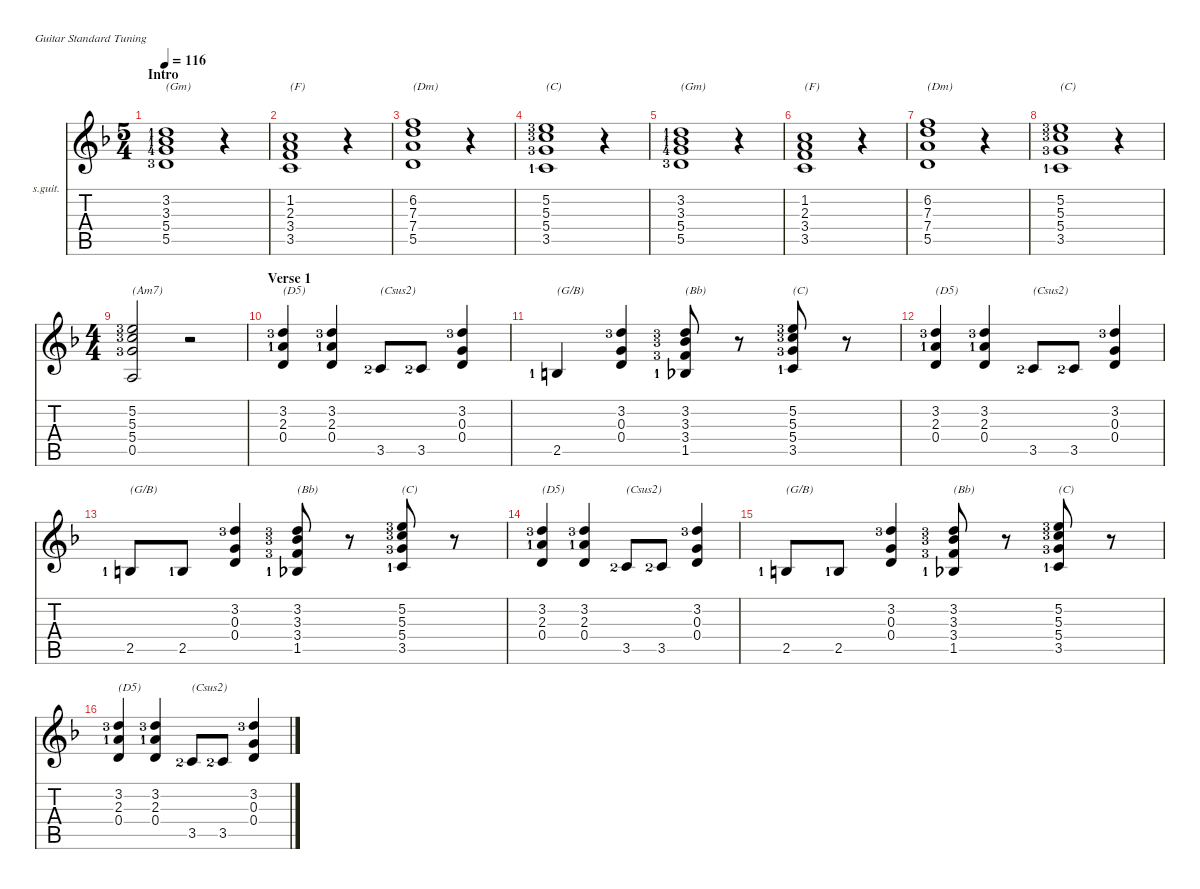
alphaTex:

\defaultSystemsLayout 4
\hideDynamics
\bracketExtendMode nobrackets
\firstSystemTrackNameOrientation horizontal
\otherSystemsTrackNameOrientation horizontal
\track ("rhythm 07" "s.guit.") {instrument acousticguitarsteel}
\staff {score tabs}
\tuning (E4 B3 G3 D3 A2 E2)
\ts (5 4)
\beaming (8 6 4)
\section ("" "Intro")
\tempo 116
\clef g2
\ks dminor
(5.5{lf 4 acc forcenatural} 5.4{lf 5 acc forcenatural} 3.3{lf 2 acc b} 3.2{lf 2 acc forcenatural}).1{txt "(Gm)" dy mf instrument acousticguitarsteel beam Up} r.4{beam Up} |
(3.5{acc forcenatural} 3.4{acc forcenatural} 2.3{acc forcenatural} 1.2{acc forcenatural}).1{txt "(F)" beam Up} r.4{beam Up} |
(5.5{acc forcenatural} 7.4{acc forcenatural} 7.3{acc forcenatural} 6.2{acc forcenatural}).1{txt "(Dm)" beam Up} r.4{beam Up} |
(3.5{lf 2 acc forcenatural} 5.4{lf 4 acc forcenatural} 5.3{lf 4 acc forcenatural} 5.2{lf 4 acc forcenatural}).1{txt "(C)" beam Up} r.4{beam Up} |
(5.5{lf 4 acc forcenatural} 5.4{lf 5 acc forcenatural} 3.3{lf 2 acc b} 3.2{lf 2 acc forcenatural}).1{txt "(Gm)" beam Up} r.4{beam Up} |
(3.5{acc forcenatural} 3.4{acc forcenatural} 2.3{acc forcenatural} 1.2{acc forcenatural}).1{txt "(F)" beam Up} r.4{beam Up} |
(5.5{acc forcenatural} 7.4{acc forcenatural} 7.3{acc forcenatural} 6.2{acc forcenatural}).1{txt "(Dm)" beam Up} r.4{beam Up} |
(3.5{lf 2 acc forcenatural} 5.4{lf 4 acc forcenatural} 5.3{lf 4 acc forcenatural} 5.2{lf 4 acc forcenatural}).1{txt "(C)" beam Up} r.4{beam Up} |
\ts (4 4)
\beaming (8 2 2 2 2)
(0.5{acc forcenatural} 5.4{lf 4 acc forcenatural} 5.3{lf 4 acc forcenatural} 5.2{lf 4 acc forcenatural}).2{txt "(Am7)" beam Up} r.2{beam Up} |
\section ("" "Verse 1")
(0.4{acc forcenatural} 2.3{lf 2 acc forcenatural} 3.2{lf 4 acc forcenatural}).4{txt "(D5)" beam Up} (0.4{acc forcenatural} 2.3{lf 2 acc forcenatural} 3.2{lf 4 acc forcenatural}).4{beam Up} 3.5{lf 3 acc forcenatural}.8{txt "(Csus2)" beam Up} 3.5{lf 3 acc forcenatural}.8{beam Up} (0.3{acc forcenatural} 3.2{lf 4 acc forcenatural} 0.4{acc forcenatural}).4{beam Up} |
2.5{lf 2 acc forcenatural}.4{txt "(G/B)" beam Up} (0.3{acc forcenatural} 3.2{lf 4 acc forcenatural} 0.4{acc forcenatural}).4{beam Up} (1.5{lf 2 acc b} 3.4{lf 4 acc forcenatural} 3.3{lf 4 acc b} 3.2{lf 4 acc forcenatural}).8{txt "(Bb)" beam Up} r.8{beam Up} (3.5{lf 2 acc forcenatural} 5.4{lf 4 acc forcenatural} 5.3{lf 4 acc forcenatural} 5.2{lf 4 acc forcenatural}).8{txt "(C)" beam Up} r.8{beam Up} |
(0.4{acc forcenatural} 2.3{lf 2 acc forcenatural} 3.2{lf 4 acc forcenatural}).4{txt "(D5)" beam Up} (0.4{acc forcenatural} 2.3{lf 2 acc forcenatural} 3.2{lf 4 acc forcenatural}).4{beam Up} 3.5{lf 3 acc forcenatural}.8{txt "(Csus2)" beam Up} 3.5{lf 3 acc forcenatural}.8{beam Up} (0.3{acc forcenatural} 3.2{lf 4 acc forcenatural} 0.4{acc forcenatural}).4{beam Up} |
2.5{lf 2 acc forcenatural}.8{txt "(G/B)" beam Up} 2.5{lf 2 acc forcenatural}.8{beam Up} (0.3{acc forcenatural} 3.2{lf 4 acc forcenatural} 0.4{acc forcenatural}).4{beam Up} (1.5{lf 2 acc b} 3.4{lf 4 acc forcenatural} 3.3{lf 4 acc b} 3.2{lf 4 acc forcenatural}).8{txt "(Bb)" beam Up} r.8{beam Up} (3.5{lf 2 acc forcenatural} 5.4{lf 4 acc forcenatural} 5.3{lf 4 acc forcenatural} 5.2{lf 4 acc forcenatural}).8{txt "(C)" beam Up} r.8{beam Up} |
(0.4{acc forcenatural} 2.3{lf 2 acc forcenatural} 3.2{lf 4 acc forcenatural}).4{txt "(D5)" beam Up} (0.4{acc forcenatural} 2.3{lf 2 acc forcenatural} 3.2{lf 4 acc forcenatural}).4{beam Up} 3.5{lf 3 acc forcenatural}.8{txt "(Csus2)" beam Up} 3.5{lf 3 acc forcenatural}.8{beam Up} (0.3{acc forcenatural} 3.2{lf 4 acc forcenatural} 0.4{acc forcenatural}).4{beam Up} |
2.5{lf 2 acc forcenatural}.8{txt "(G/B)" beam Up} 2.5{lf 2 acc forcenatural}.8{beam Up} (0.3{acc forcenatural} 3.2{lf 4 acc forcenatural} 0.4{acc forcenatural}).4{beam Up} (1.5{lf 2 acc b} 3.4{lf 4 acc forcenatural} 3.3{lf 4 acc b} 3.2{lf 4 acc forcenatural}).8{txt "(Bb)" beam Up} r.8{beam Up} (3.5{lf 2 acc forcenatural} 5.4{lf 4 acc forcenatural} 5.3{lf 4 acc forcenatural} 5.2{lf 4 acc forcenatural}).8{txt "(C)" beam Up} r.8{beam Up} |
(0.4{acc forcenatural} 2.3{lf 2 acc forcenatural} 3.2{lf 4 acc forcenatural}).4{txt "(D5)" beam Up} (0.4{acc forcenatural} 2.3{lf 2 acc forcenatural} 3.2{lf 4 acc forcenatural}).4{beam Up} 3.5{lf 3 acc forcenatural}.8{txt "(Csus2)" beam Up} 3.5{lf 3 acc forcenatural}.8{beam Up} (0.3{acc forcenatural} 3.2{lf 4 acc forcenatural} 0.4{acc forcenatural}).4{beam Up}
